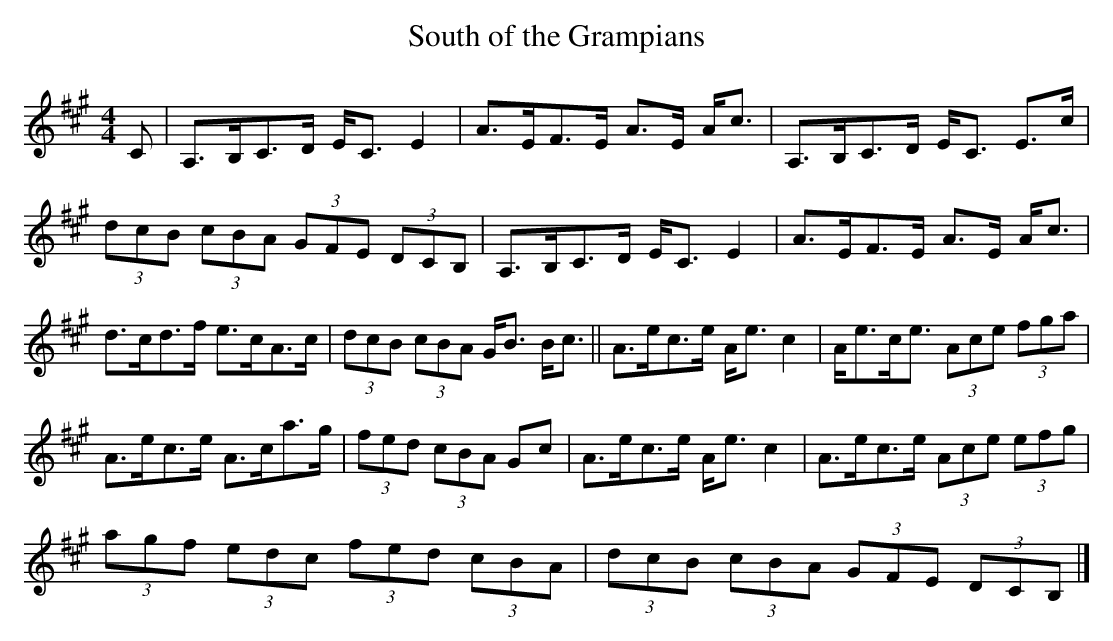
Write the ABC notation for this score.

X:1
T:South of the Grampians
M:4/4
L:1/8
K:A
C|A,>B,C>D E<C E2|A>EF>E A>E A<c|A,>B,C>D E<C E>c|
(3dcB (3cBA (3GFE (3DCB,| A,>B,C>D E<C E2|A>EF>E A>E A<c|
d>cd>f e>cA>c|(3dcB (3cBA G<B B<c||A>ec>e A<e c2|A<ec<e (3Ace (3fga|
A>ec>e A>ca>g|(3fed (3cBA Gc|A>ec>e A<e c2|A>ec>e (3Ace (3efg|
(3agf (3edc (3fed (3cBA|(3dcB (3cBA (3GFE (3DCB,|]
